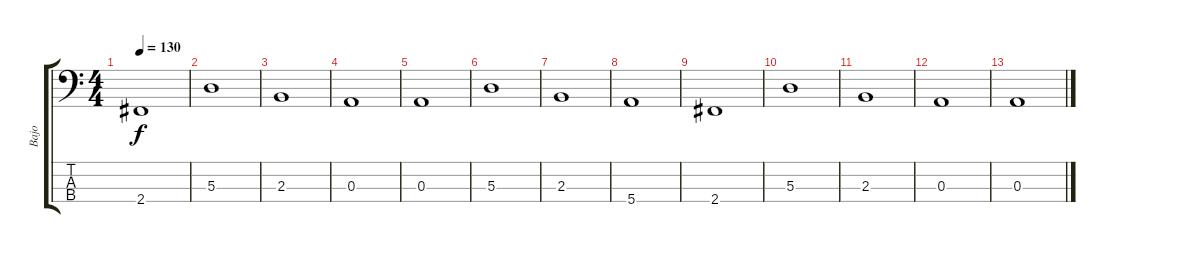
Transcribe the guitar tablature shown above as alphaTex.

\track ("Bajo" "Bajo") {instrument acousticbass}
\staff {score tabs}
\tuning (G2 D2 A1 E1) {hide}
\ts (4 4)
\tempo 130
\clef f4
\ks c
2.4.1{dy f} |
5.3.1 |
2.3.1 |
0.3.1 |
0.3.1 |
5.3.1 |
2.3.1 |
5.4.1 |
2.4.1 |
5.3.1 |
2.3.1 |
0.3.1 |
0.3.1
